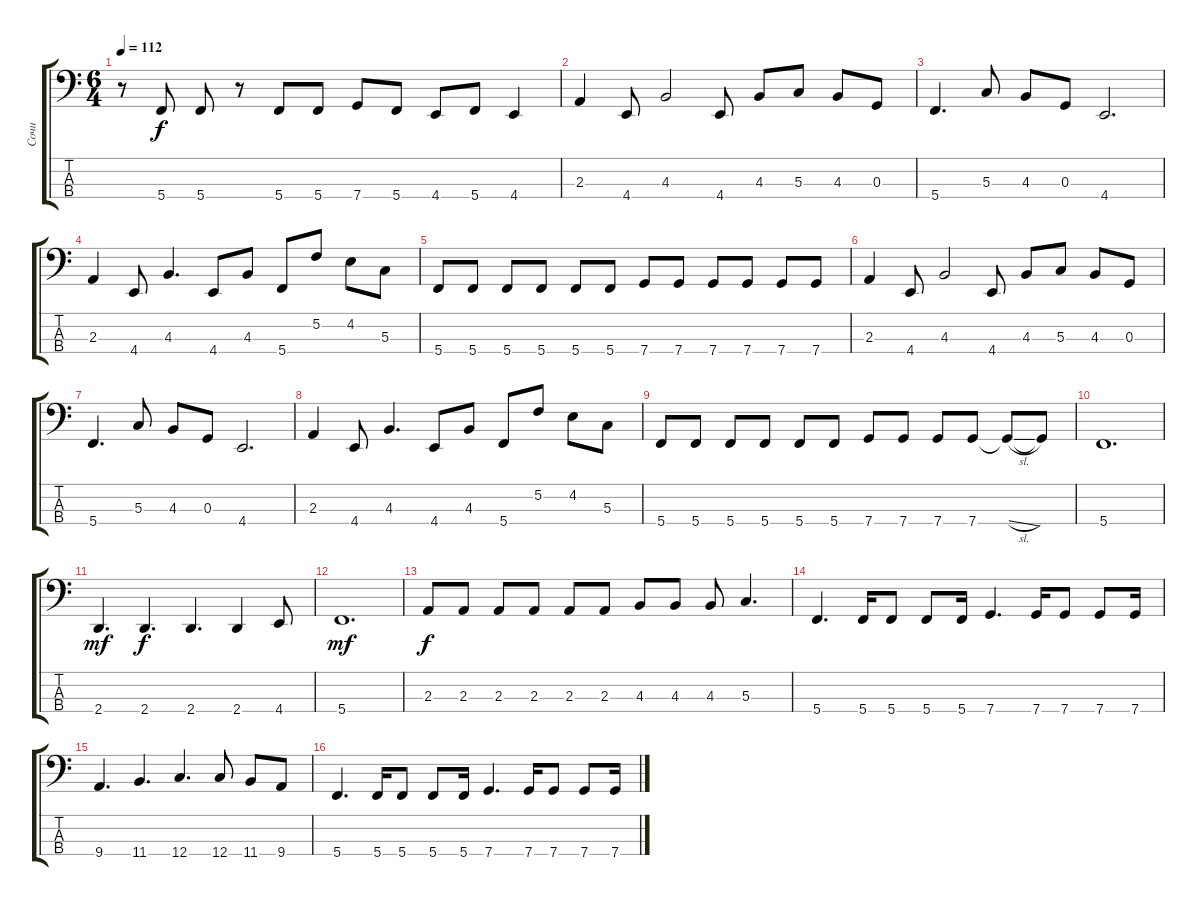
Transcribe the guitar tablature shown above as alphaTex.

\track ("Сочи" "Сочи") {instrument electricbassfinger}
\staff {score tabs}
\tuning (F2 C2 G1 C1) {hide}
\ts (6 4)
\tempo 112
\clef f4
\ks c
r.8{dy f} 5.4.8 5.4.8 r.8 5.4.8 5.4.8 7.4.8 5.4.8 4.4.8 5.4.8 4.4.4 |
2.3.4 4.4.8 4.3.2 4.4.8 4.3.8 5.3.8 4.3.8 0.3.8 |
5.4.4{d} 5.3.8 4.3.8 0.3.8 4.4.2{d} |
2.3.4 4.4.8 4.3.4{d} 4.4.8 4.3.8 5.4.8 5.2.8 4.2.8 5.3.8 |
5.4.8 5.4.8 5.4.8 5.4.8 5.4.8 5.4.8 7.4.8 7.4.8 7.4.8 7.4.8 7.4.8 7.4.8 |
2.3.4 4.4.8 4.3.2 4.4.8 4.3.8 5.3.8 4.3.8 0.3.8 |
5.4.4{d} 5.3.8 4.3.8 0.3.8 4.4.2{d} |
2.3.4 4.4.8 4.3.4{d} 4.4.8 4.3.8 5.4.8 5.2.8 4.2.8 5.3.8 |
5.4.8 5.4.8 5.4.8 5.4.8 5.4.8 5.4.8 7.4.8 7.4.8 7.4.8 7.4.8 7.4{sl t}.8 7.4{t}.8 |
5.4.1{d} |
2.4.4{d dy mf} 2.4.4{d dy f} 2.4.4{d} 2.4.4 4.4.8 |
5.4.1{d dy mf} |
2.3.8{dy f} 2.3.8 2.3.8 2.3.8 2.3.8 2.3.8 4.3.8 4.3.8 4.3.8 5.3.4{d} |
5.4.4{d} 5.4.16 5.4.8 5.4.8 5.4.16 7.4.4{d} 7.4.16 7.4.8 7.4.8 7.4.16 |
9.4.4{d} 11.4.4{d} 12.4.4{d} 12.4.8 11.4.8 9.4.8 |
5.4.4{d} 5.4.16 5.4.8 5.4.8 5.4.16 7.4.4{d} 7.4.16 7.4.8 7.4.8 7.4.16
